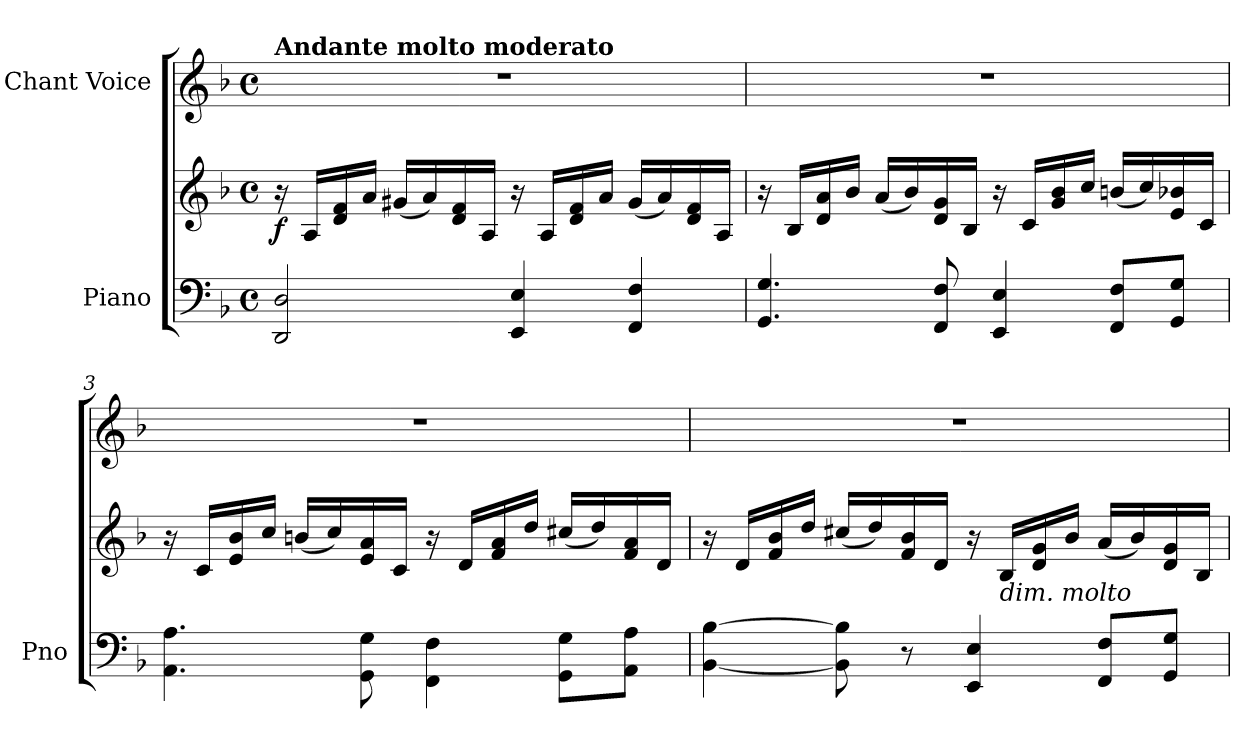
**kern	**kern	**dynam	**kern
*part2	*part2	*part2	*part1
*staff3	*staff2	*staff2/3	*staff1
*I"Piano	*	*	*I"Chant Voice
*I'Pno	*	*	*
*clefF4	*clefG2	*	*clefG2
*k[b-]	*k[b-]	*	*k[b-]
*M4/4	*M4/4	*	*M4/4
*met(c)	*met(c)	*	*met(c)
*MM66	*MM66	*	*MM66
=1	=1	=1	=1
!	!	!	!LO:TX:a:B:t=Andante molto moderato
!	!	!LO:DY:b	!
2DD/ 2D/	16r	f	1r
.	16A/LL	.	.
.	16d/ 16f/	.	.
.	16a/JJ	.	.
.	(16g#X/LL	.	.
.	16a/)	.	.
.	16d/ 16f/	.	.
.	16A/JJ	.	.
4EE/ 4E/	16r	.	.
.	16A/LL	.	.
.	16d/ 16f/	.	.
.	16a/JJ	.	.
4FF/ 4F/	(16g#/LL	.	.
.	16a/)	.	.
.	16d/ 16f/	.	.
.	16A/JJ	.	.
=2	=2	=2	=2
4.GG/ 4.G/	16r	.	1r
.	16B-/LL	.	.
.	16d/ 16a/	.	.
.	16b-/JJ	.	.
.	(16a/LL	.	.
.	16b-/)	.	.
8FF/ 8F/	16d/ 16g/	.	.
.	16B-/JJ	.	.
4EE/ 4E/	16r	.	.
.	16c/LL	.	.
.	16g/ 16b-/	.	.
.	16cc/JJ	.	.
8FF/ 8F/L	(16bn/LL	.	.
.	16cc/)	.	.
8GG/ 8G/J	16e/ 16b-X/	.	.
.	16c/JJ	.	.
=3	=3	=3	=3
4.AA\ 4.A\	16r	.	1r
.	16c/LL	.	.
.	16e/ 16b-/	.	.
.	16cc/JJ	.	.
.	(16bn/LL	.	.
.	16cc/)	.	.
8GG\ 8G\	16e/ 16a/	.	.
.	16c/JJ	.	.
4FF\ 4F\	16r	.	.
.	16d/LL	.	.
.	16f/ 16a/	.	.
.	16dd/JJ	.	.
8GG\ 8G\L	(16cc#X/LL	.	.
.	16dd/)	.	.
8AA\ 8A\J	16f/ 16a/	.	.
.	16d/JJ	.	.
=4	=4	=4	=4
[4BB-\ [4B-\	16r	.	1r
.	16d/LL	.	.
.	16f/ 16b-/	.	.
.	16dd/JJ	.	.
8BB-\] 8B-\]	(16cc#X/LL	.	.
.	16dd/)	.	.
8r	16f/ 16b-/	.	.
.	16d/JJ	.	.
4EE/ 4E/	16r	.	.
!	!LO:TX:b:i:t=dim. molto	!	!
.	16B-/LL	.	.
.	16d/ 16g/	.	.
.	16b-/JJ	.	.
8FF/ 8F/L	(16a/LL	.	.
.	16b-/)	.	.
8GG/ 8G/J	16d/ 16g/	.	.
.	16B-/JJ	.	.
=	=	=	=
*-	*-	*-	*-
